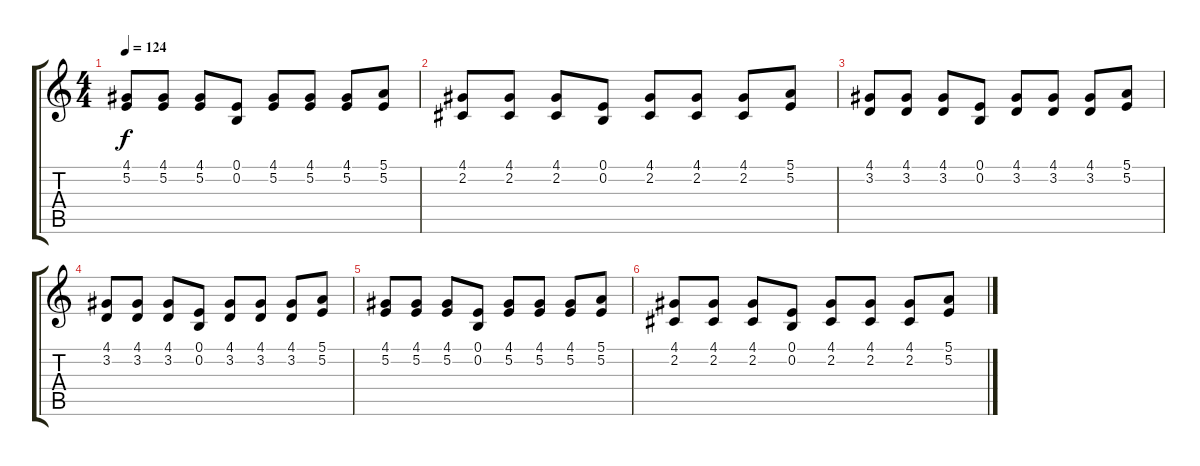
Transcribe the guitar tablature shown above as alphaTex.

\track "" {instrument shamisen}
\staff {score tabs}
\tuning (E4 B3 G3 D3 A2 E2) {hide}
\ts (4 4)
\tempo 124
\clef g2
\ks c
(4.1 5.2).8{dy f} (4.1 5.2).8 (4.1 5.2).8 (0.1 0.2).8 (4.1 5.2).8 (4.1 5.2).8 (4.1 5.2).8 (5.1 5.2).8 |
(4.1 2.2).8 (4.1 2.2).8 (4.1 2.2).8 (0.1 0.2).8 (4.1 2.2).8 (4.1 2.2).8 (4.1 2.2).8 (5.1 5.2).8 |
(4.1 3.2).8 (4.1 3.2).8 (4.1 3.2).8 (0.1 0.2).8 (4.1 3.2).8 (4.1 3.2).8 (4.1 3.2).8 (5.1 5.2).8 |
(4.1 3.2).8 (4.1 3.2).8 (4.1 3.2).8 (0.1 0.2).8 (4.1 3.2).8 (4.1 3.2).8 (4.1 3.2).8 (5.1 5.2).8 |
(4.1 5.2).8 (4.1 5.2).8 (4.1 5.2).8 (0.1 0.2).8 (4.1 5.2).8 (4.1 5.2).8 (4.1 5.2).8 (5.1 5.2).8 |
(4.1 2.2).8 (4.1 2.2).8 (4.1 2.2).8 (0.1 0.2).8 (4.1 2.2).8 (4.1 2.2).8 (4.1 2.2).8 (5.1 5.2).8
